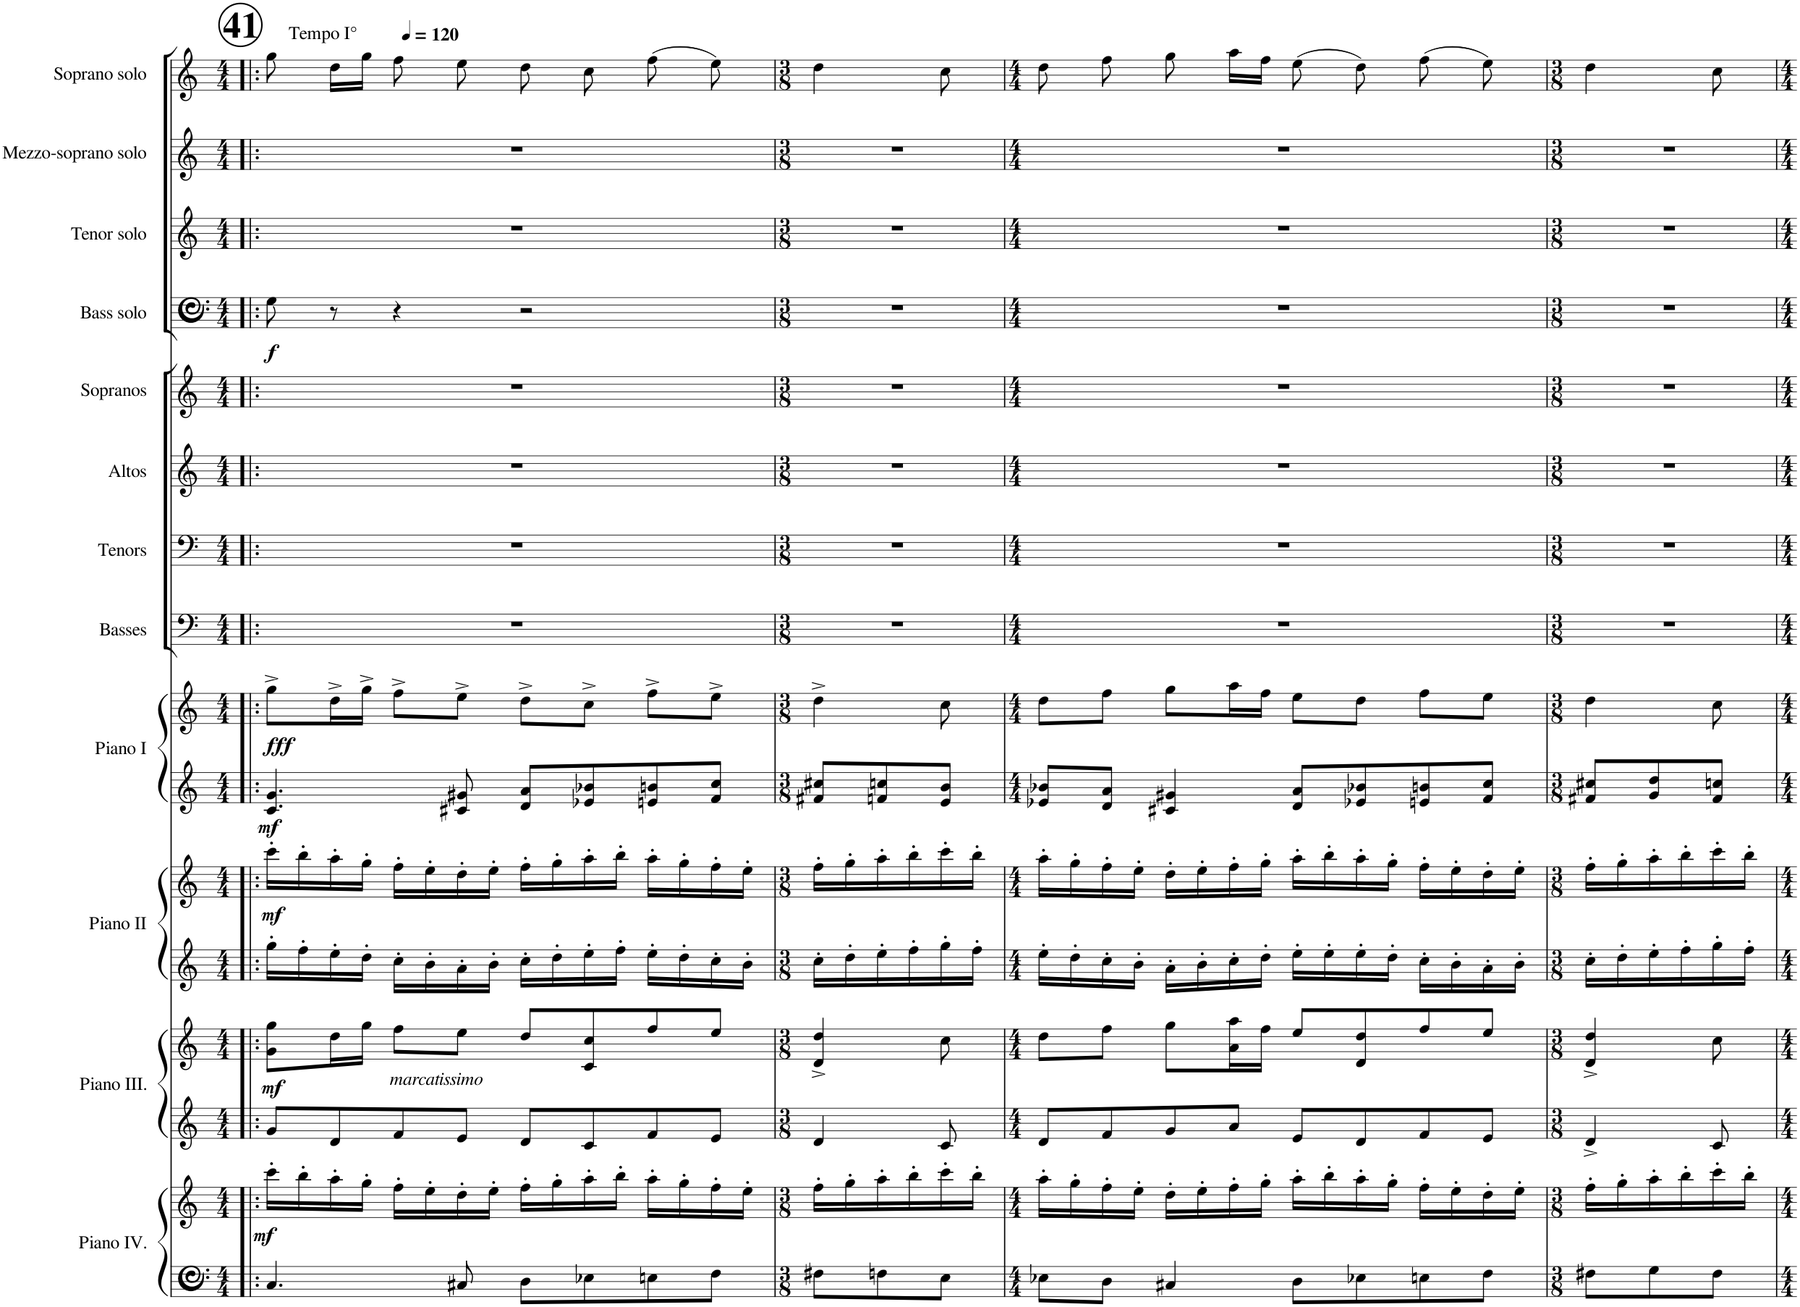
**kern	**kern	**dynam	**kern	**kern	**dynam	**kern	**kern	**dynam	**kern	**kern	**dynam	**kern	**kern	**kern	**kern	**kern	**dynam	**kern	**kern	**kern
*part12	*part12	*part12	*part11	*part11	*part11	*part10	*part10	*part10	*part9	*part9	*part9	*part8	*part7	*part6	*part5	*part4	*part4	*part3	*part2	*part1
*staff16	*staff15	*staff15/16	*staff14	*staff13	*staff13/14	*staff12	*staff11	*staff11/12	*staff10	*staff9	*staff9/10	*staff8	*staff7	*staff6	*staff5	*staff4	*staff4	*staff3	*staff2	*staff1
*I"Piano IV.	*	*	*I"Piano III.	*	*	*I"Piano II	*	*	*I"Piano I	*	*	*I"Basses	*I"Tenors	*I"Altos	*I"Sopranos	*I"Bass solo	*	*I"Tenor solo	*I"Mezzo-soprano solo	*I"Soprano solo
*I'IV.	*	*	*I'III.	*	*	*I'II.	*	*	*I'I.	*	*	*I'B.	*I'T.	*I'A.	*I'S.	*I'B.s.	*	*I'T.s.	*I'M.s.	*I'S.s.
*clefF4	*clefG2	*	*clefG2	*clefG2	*	*clefG2	*clefG2	*	*clefG2	*clefG2	*	*clefF4	*clefF4	*clefG2	*clefG2	*clefF4	*	*clefG2	*clefG2	*clefG2
*	*	*	*	*	*	*	*	*	*	*	*	*	*	*	*	*	*	*Trd7c12	*Trd1c2	*
*k[]	*k[]	*	*k[]	*k[]	*	*k[]	*k[]	*	*k[]	*k[]	*	*k[]	*k[]	*k[]	*k[]	*k[]	*	*k[]	*k[]	*k[]
*M4/4	*M4/4	*	*M4/4	*M4/4	*	*M4/4	*M4/4	*	*M4/4	*M4/4	*	*M4/4	*M4/4	*M4/4	*M4/4	*M4/4	*	*M4/4	*M4/4	*M4/4
*MM120	*MM120	*	*MM120	*MM120	*	*MM120	*MM120	*	*MM120	*MM120	*	*MM120	*MM120	*MM120	*MM120	*MM120	*	*MM120	*MM120	*MM120
!!LO:REH:place=s1:a:B:cj:enc=circle:fs=24:t=41
=1!|:	=1!|:	=1!|:	=1!|:	=1!|:	=1!|:	=1!|:	=1!|:	=1!|:	=1!|:	=1!|:	=1!|:	=1!|:	=1!|:	=1!|:	=1!|:	=1!|:	=1!|:	=1!|:	=1!|:	=1!|:
!	!	!	!	!	!	!	!	!	!	!	!	!	!	!	!	!	!	!	!	!LO:TX:a:t=Tempo I°
!	!	!LO:DY:b	!	!	!LO:DY:b	!	!	!LO:DY:b	!	!	!LO:DY:b=2	!	!	!	!	!	!	!	!	!
!	!	!	!	!	!	!	!	!	!	!	!LO:DY:n=1:b	!	!	!	!	!	!LO:DY:b	!	!	!
4.C/	16ccc'\LL	mf	8g/L	8g\ 8gg\L	mf	16gg'\LL	16ccc'\LL	mf	4.c/ 4.g/	8gg^\L	mf fff	1r	1r	1r	1r	8G\	f	1r	1r	8gg\
.	16bb'\	.	.	.	.	16ff'\	16bb'\	.	.	.	.	.	.	.	.	.	.	.	.	.
.	16aa'\	.	8d/	16dd\L	.	16ee'\	16aa'\	.	.	16dd^\L	.	.	.	.	.	8r	.	.	.	16dd\LL
.	16gg'\JJ	.	.	16gg\JJ	.	16dd'\JJ	16gg'\JJ	.	.	16gg^\JJ	.	.	.	.	.	.	.	.	.	16gg\JJ
!	!	!	!	!LO:TX:b:i:t=marcatissimo	!	!	!	!	!	!	!	!	!	!	!	!	!	!	!	!
.	16ff'\LL	.	8f/	8ff\L	.	16cc'\LL	16ff'\LL	.	.	8ff^\L	.	.	.	.	.	4r	.	.	.	8ff\
.	16ee'\	.	.	.	.	16b'\	16ee'\	.	.	.	.	.	.	.	.	.	.	.	.	.
8C#X/	16dd'\	.	8e/J	8ee\J	.	16a'\	16dd'\	.	8c#X/ 8g#X/	8ee^\J	.	.	.	.	.	.	.	.	.	8ee\
.	16ee'\JJ	.	.	.	.	16b'\JJ	16ee'\JJ	.	.	.	.	.	.	.	.	.	.	.	.	.
8D\L	16ff'\LL	.	8d/L	8dd/L	.	16cc'\LL	16ff'\LL	.	8d/ 8a/L	8dd^\L	.	.	.	.	.	2r	.	.	.	8dd\
.	16gg'\	.	.	.	.	16dd'\	16gg'\	.	.	.	.	.	.	.	.	.	.	.	.	.
8E-X\	16aa'\	.	8c/	8c/ 8cc/	.	16ee'\	16aa'\	.	8e-X/ 8b-X/	8cc^\J	.	.	.	.	.	.	.	.	.	8cc\
.	16bb'\JJ	.	.	.	.	16ff'\JJ	16bb'\JJ	.	.	.	.	.	.	.	.	.	.	.	.	.
8En\	16aa'\LL	.	8f/	8ff/	.	16ee'\LL	16aa'\LL	.	8en/ 8bn/	8ff^\L	.	.	.	.	.	.	.	.	.	(8ff\
.	16gg'\	.	.	.	.	16dd'\	16gg'\	.	.	.	.	.	.	.	.	.	.	.	.	.
8F\J	16ff'\	.	8e/J	8ee/J	.	16cc'\	16ff'\	.	8f/ 8cc/J	8ee^\J	.	.	.	.	.	.	.	.	.	8ee\)
.	16ee'\JJ	.	.	.	.	16b'\JJ	16ee'\JJ	.	.	.	.	.	.	.	.	.	.	.	.	.
=2	=2	=2	=2	=2	=2	=2	=2	=2	=2	=2	=2	=2	=2	=2	=2	=2	=2	=2	=2	=2
*M3/8	*M3/8	*	*M3/8	*M3/8	*	*M3/8	*M3/8	*	*M3/8	*M3/8	*	*M3/8	*M3/8	*M3/8	*M3/8	*M3/8	*	*M3/8	*M3/8	*M3/8
8F#X\L	16ff'\LL	.	4d/	4d/^ 4dd/^	.	16cc'\LL	16ff'\LL	.	8f#X/ 8cc#X/L	4dd^\	.	4.r	4.r	4.r	4.r	4.r	.	4.r	4.r	4dd\
.	16gg'\	.	.	.	.	16dd'\	16gg'\	.	.	.	.	.	.	.	.	.	.	.	.	.
8Fn\	16aa'\	.	.	.	.	16ee'\	16aa'\	.	8fn/ 8ccn/	.	.	.	.	.	.	.	.	.	.	.
.	16bb'\	.	.	.	.	16ff'\	16bb'\	.	.	.	.	.	.	.	.	.	.	.	.	.
8E\J	16ccc'\	.	8c/	8cc\	.	16gg'\	16ccc'\	.	8e/ 8b/J	8cc\	.	.	.	.	.	.	.	.	.	8cc\
.	16bb'\JJ	.	.	.	.	16ff'\JJ	16bb'\JJ	.	.	.	.	.	.	.	.	.	.	.	.	.
=3	=3	=3	=3	=3	=3	=3	=3	=3	=3	=3	=3	=3	=3	=3	=3	=3	=3	=3	=3	=3
*M4/4	*M4/4	*	*M4/4	*M4/4	*	*M4/4	*M4/4	*	*M4/4	*M4/4	*	*M4/4	*M4/4	*M4/4	*M4/4	*M4/4	*	*M4/4	*M4/4	*M4/4
8E-X\L	16aa'\LL	.	8d/L	8dd\L	.	16ee'\LL	16aa'\LL	.	8e-X/ 8b-X/L	8dd\L	.	1r	1r	1r	1r	1r	.	1r	1r	8dd\
.	16gg'\	.	.	.	.	16dd'\	16gg'\	.	.	.	.	.	.	.	.	.	.	.	.	.
8D\J	16ff'\	.	8f/	8ff\J	.	16cc'\	16ff'\	.	8d/ 8a/J	8ff\J	.	.	.	.	.	.	.	.	.	8ff\
.	16ee'\JJ	.	.	.	.	16b'\JJ	16ee'\JJ	.	.	.	.	.	.	.	.	.	.	.	.	.
4C#X/	16dd'\LL	.	8g/	8gg\L	.	16a'\LL	16dd'\LL	.	4c#X/ 4g#X/	8gg\L	.	.	.	.	.	.	.	.	.	8gg\
.	16ee'\	.	.	.	.	16b'\	16ee'\	.	.	.	.	.	.	.	.	.	.	.	.	.
.	16ff'\	.	8a/J	16a\ 16aa\L	.	16cc'\	16ff'\	.	.	16aa\L	.	.	.	.	.	.	.	.	.	16aa\LL
.	16gg'\JJ	.	.	16ff\JJ	.	16dd'\JJ	16gg'\JJ	.	.	16ff\JJ	.	.	.	.	.	.	.	.	.	16ff\JJ
8D\L	16aa'\LL	.	8e/L	8ee/L	.	16ee'\LL	16aa'\LL	.	8d/ 8a/L	8ee\L	.	.	.	.	.	.	.	.	.	(8ee\
.	16bb'\	.	.	.	.	16ee'\	16bb'\	.	.	.	.	.	.	.	.	.	.	.	.	.
8E-X\	16aa'\	.	8d/	8d/ 8dd/	.	16ee'\	16aa'\	.	8e-X/ 8b-X/	8dd\J	.	.	.	.	.	.	.	.	.	8dd\)
.	16gg'\JJ	.	.	.	.	16dd'\JJ	16gg'\JJ	.	.	.	.	.	.	.	.	.	.	.	.	.
8En\	16ff'\LL	.	8f/	8ff/	.	16cc'\LL	16ff'\LL	.	8en/ 8bn/	8ff\L	.	.	.	.	.	.	.	.	.	(8ff\
.	16ee'\	.	.	.	.	16b'\	16ee'\	.	.	.	.	.	.	.	.	.	.	.	.	.
8F\J	16dd'\	.	8e/J	8ee/J	.	16a'\	16dd'\	.	8f/ 8cc/J	8ee\J	.	.	.	.	.	.	.	.	.	8ee\)
.	16ee'\JJ	.	.	.	.	16b'\JJ	16ee'\JJ	.	.	.	.	.	.	.	.	.	.	.	.	.
=4	=4	=4	=4	=4	=4	=4	=4	=4	=4	=4	=4	=4	=4	=4	=4	=4	=4	=4	=4	=4
*M3/8	*M3/8	*	*M3/8	*M3/8	*	*M3/8	*M3/8	*	*M3/8	*M3/8	*	*M3/8	*M3/8	*M3/8	*M3/8	*M3/8	*	*M3/8	*M3/8	*M3/8
8F#X\L	16ff'\LL	.	4d^/	4d/^ 4dd/^	.	16cc'\LL	16ff'\LL	.	8f#X/ 8cc#X/L	4dd\	.	4.r	4.r	4.r	4.r	4.r	.	4.r	4.r	4dd\
.	16gg'\	.	.	.	.	16dd'\	16gg'\	.	.	.	.	.	.	.	.	.	.	.	.	.
8G\	16aa'\	.	.	.	.	16ee'\	16aa'\	.	8g/ 8dd/	.	.	.	.	.	.	.	.	.	.	.
.	16bb'\	.	.	.	.	16ff'\	16bb'\	.	.	.	.	.	.	.	.	.	.	.	.	.
8F#\J	16ccc'\	.	8c/	8cc\	.	16gg'\	16ccc'\	.	8f#/ 8ccn/J	8cc\	.	.	.	.	.	.	.	.	.	8cc\
.	16bb'\JJ	.	.	.	.	16ff'\JJ	16bb'\JJ	.	.	.	.	.	.	.	.	.	.	.	.	.
=	=	=	=	=	=	=	=	=	=	=	=	=	=	=	=	=	=	=	=	=
*-	*-	*-	*-	*-	*-	*-	*-	*-	*-	*-	*-	*-	*-	*-	*-	*-	*-	*-	*-	*-
